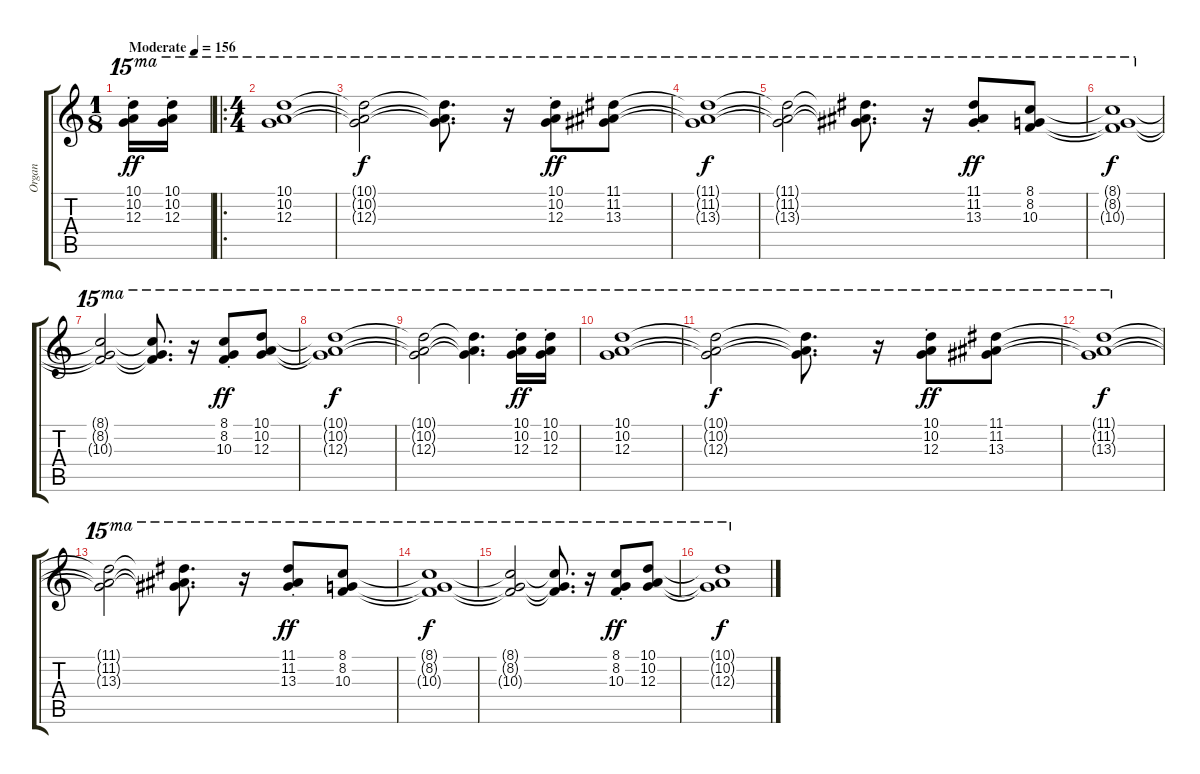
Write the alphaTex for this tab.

\track ("Organ" "Organ") {instrument percussiveorgan}
\staff {score tabs}
\tuning (E6 B5 G5 D5 A4 E4) {hide}
\ts (1 8)
\tempo (156 "Moderate")
\clef g2
\ks c
(10.1{st} 10.2{st} 12.3{st}).16{ot 15ma dy ff instrument percussiveorgan} (10.1{st} 10.2{st} 12.3{st}).16{ot 15ma} |
\ro
\ts (4 4)
(10.1 10.2 12.3).1{ot 15ma} |
(10.1{t} 10.2{t} 12.3{t}).2{ot 15ma dy f} (10.1{t} 10.2{t} 12.3{t}).8{d ot 15ma} r.16{ot 15ma} (10.1{st} 10.2{st} 12.3{st}).8{ot 15ma dy ff} (11.1 11.2 13.3).8{ot 15ma} |
(11.1{t} 11.2{t} 13.3{t}).1{ot 15ma dy f} |
(11.1{t} 11.2{t} 13.3{t}).2{ot 15ma} (11.1{t} 11.2{t} 13.3{t}).8{d ot 15ma} r.16{ot 15ma} (11.1{st} 11.2{st} 13.3{st}).8{ot 15ma dy ff} (8.1 8.2 10.3).8{ot 15ma} |
(8.1{t} 8.2{t} 10.3{t}).1{ot 15ma dy f} |
(8.1{t} 8.2{t} 10.3{t}).2{ot 15ma} (8.1{t} 8.2{t} 10.3{t}).8{d ot 15ma} r.16{ot 15ma} (8.1{st} 8.2{st} 10.3{st}).8{ot 15ma dy ff} (10.1 10.2 12.3).8{ot 15ma} |
(10.1{t} 10.2{t} 12.3{t}).1{ot 15ma dy f} |
(10.1{t} 10.2{t} 12.3{t}).2{ot 15ma} (10.1{t} 10.2{t} 12.3{t}).4{d ot 15ma} (10.1{st} 10.2{st} 12.3{st}).16{ot 15ma dy ff} (10.1{st} 10.2{st} 12.3{st}).16{ot 15ma} |
(10.1 10.2 12.3).1{ot 15ma} |
(10.1{t} 10.2{t} 12.3{t}).2{ot 15ma dy f} (10.1{t} 10.2{t} 12.3{t}).8{d ot 15ma} r.16{ot 15ma} (10.1{st} 10.2{st} 12.3{st}).8{ot 15ma dy ff} (11.1 11.2 13.3).8{ot 15ma} |
(11.1{t} 11.2{t} 13.3{t}).1{ot 15ma dy f} |
(11.1{t} 11.2{t} 13.3{t}).2{ot 15ma} (11.1{t} 11.2{t} 13.3{t}).8{d ot 15ma} r.16{ot 15ma} (11.1{st} 11.2{st} 13.3{st}).8{ot 15ma dy ff} (8.1 8.2 10.3).8{ot 15ma} |
(8.1{t} 8.2{t} 10.3{t}).1{ot 15ma dy f} |
(8.1{t} 8.2{t} 10.3{t}).2{ot 15ma} (8.1{t} 8.2{t} 10.3{t}).8{d ot 15ma} r.16{ot 15ma} (8.1{st} 8.2{st} 10.3{st}).8{ot 15ma dy ff} (10.1 10.2 12.3).8{ot 15ma} |
(10.1{t} 10.2{t} 12.3{t}).1{ot 15ma dy f}
